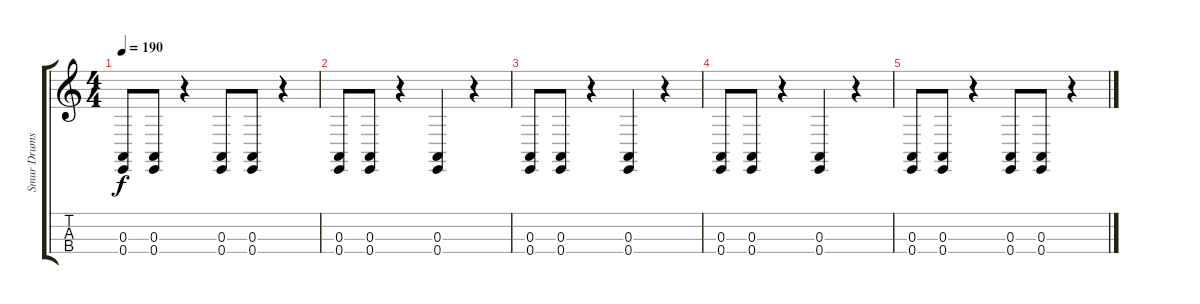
\track ("Smur Drums" "Smur Drums") {instrument melodictom}
\staff {score tabs}
\tuning (G3 D3 A2 E2) {hide}
\ts (4 4)
\tempo 190
\clef g2
\ks c
(0.3 0.4).8{dy f} (0.3 0.4).8 r.4 (0.3 0.4).8 (0.3 0.4).8 r.4 |
(0.3 0.4).8 (0.3 0.4).8 r.4 (0.3 0.4).4 r.4 |
(0.3 0.4).8 (0.3 0.4).8 r.4 (0.3 0.4).4 r.4 |
(0.3 0.4).8 (0.3 0.4).8 r.4 (0.3 0.4).4 r.4 |
(0.3 0.4).8 (0.3 0.4).8 r.4 (0.3 0.4).8 (0.3 0.4).8 r.4
